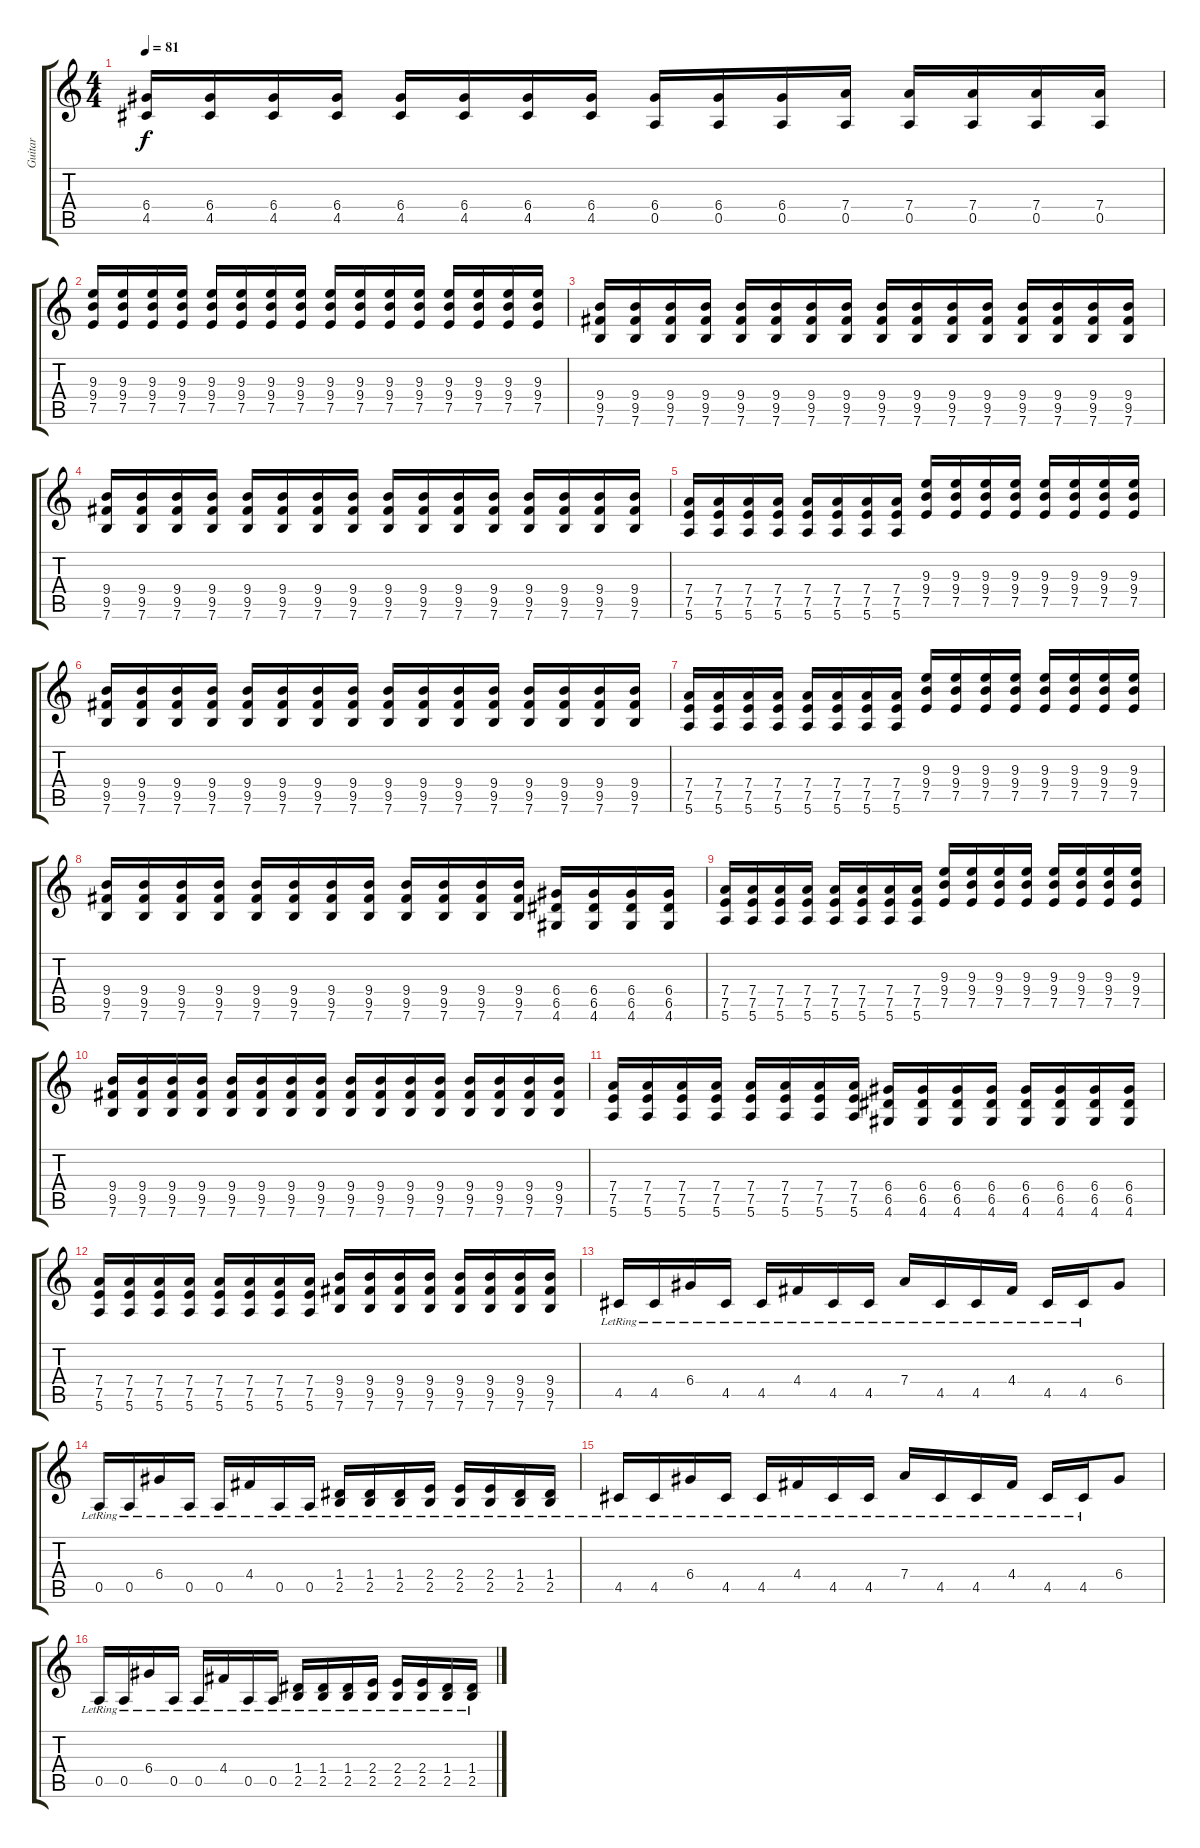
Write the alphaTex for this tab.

\track ("Guitar" "Guitar") {instrument distortionguitar}
\staff {score tabs}
\tuning (E4 B3 G3 D3 A2 E2) {hide}
\ts (4 4)
\tempo 81
\clef g2
\ks c
(6.4 4.5).16{dy f} (6.4 4.5).16 (6.4 4.5).16 (6.4 4.5).16 (6.4 4.5).16 (6.4 4.5).16 (6.4 4.5).16 (6.4 4.5).16 (6.4 0.5).16 (6.4 0.5).16 (6.4 0.5).16 (7.4 0.5).16 (7.4 0.5).16 (7.4 0.5).16 (7.4 0.5).16 (7.4 0.5).16 |
(9.3 9.4 7.5).16 (9.3 9.4 7.5).16 (9.3 9.4 7.5).16 (9.3 9.4 7.5).16 (9.3 9.4 7.5).16 (9.3 9.4 7.5).16 (9.3 9.4 7.5).16 (9.3 9.4 7.5).16 (9.3 9.4 7.5).16 (9.3 9.4 7.5).16 (9.3 9.4 7.5).16 (9.3 9.4 7.5).16 (9.3 9.4 7.5).16 (9.3 9.4 7.5).16 (9.3 9.4 7.5).16 (9.3 9.4 7.5).16 |
(9.4 9.5 7.6).16 (9.4 9.5 7.6).16 (9.4 9.5 7.6).16 (9.4 9.5 7.6).16 (9.4 9.5 7.6).16 (9.4 9.5 7.6).16 (9.4 9.5 7.6).16 (9.4 9.5 7.6).16 (9.4 9.5 7.6).16 (9.4 9.5 7.6).16 (9.4 9.5 7.6).16 (9.4 9.5 7.6).16 (9.4 9.5 7.6).16 (9.4 9.5 7.6).16 (9.4 9.5 7.6).16 (9.4 9.5 7.6).16 |
(9.4 9.5 7.6).16 (9.4 9.5 7.6).16 (9.4 9.5 7.6).16 (9.4 9.5 7.6).16 (9.4 9.5 7.6).16 (9.4 9.5 7.6).16 (9.4 9.5 7.6).16 (9.4 9.5 7.6).16 (9.4 9.5 7.6).16 (9.4 9.5 7.6).16 (9.4 9.5 7.6).16 (9.4 9.5 7.6).16 (9.4 9.5 7.6).16 (9.4 9.5 7.6).16 (9.4 9.5 7.6).16 (9.4 9.5 7.6).16 |
(7.4 7.5 5.6).16 (7.4 7.5 5.6).16 (7.4 7.5 5.6).16 (7.4 7.5 5.6).16 (7.4 7.5 5.6).16 (7.4 7.5 5.6).16 (7.4 7.5 5.6).16 (7.4 7.5 5.6).16 (9.3 9.4 7.5).16 (9.3 9.4 7.5).16 (9.3 9.4 7.5).16 (9.3 9.4 7.5).16 (9.3 9.4 7.5).16 (9.3 9.4 7.5).16 (9.3 9.4 7.5).16 (9.3 9.4 7.5).16 |
(9.4 9.5 7.6).16 (9.4 9.5 7.6).16 (9.4 9.5 7.6).16 (9.4 9.5 7.6).16 (9.4 9.5 7.6).16 (9.4 9.5 7.6).16 (9.4 9.5 7.6).16 (9.4 9.5 7.6).16 (9.4 9.5 7.6).16 (9.4 9.5 7.6).16 (9.4 9.5 7.6).16 (9.4 9.5 7.6).16 (9.4 9.5 7.6).16 (9.4 9.5 7.6).16 (9.4 9.5 7.6).16 (9.4 9.5 7.6).16 |
(7.4 7.5 5.6).16 (7.4 7.5 5.6).16 (7.4 7.5 5.6).16 (7.4 7.5 5.6).16 (7.4 7.5 5.6).16 (7.4 7.5 5.6).16 (7.4 7.5 5.6).16 (7.4 7.5 5.6).16 (9.3 9.4 7.5).16 (9.3 9.4 7.5).16 (9.3 9.4 7.5).16 (9.3 9.4 7.5).16 (9.3 9.4 7.5).16 (9.3 9.4 7.5).16 (9.3 9.4 7.5).16 (9.3 9.4 7.5).16 |
(9.4 9.5 7.6).16 (9.4 9.5 7.6).16 (9.4 9.5 7.6).16 (9.4 9.5 7.6).16 (9.4 9.5 7.6).16 (9.4 9.5 7.6).16 (9.4 9.5 7.6).16 (9.4 9.5 7.6).16 (9.4 9.5 7.6).16 (9.4 9.5 7.6).16 (9.4 9.5 7.6).16 (9.4 9.5 7.6).16 (6.4 6.5 4.6).16 (6.4 6.5 4.6).16 (6.4 6.5 4.6).16 (6.4 6.5 4.6).16 |
(7.4 7.5 5.6).16 (7.4 7.5 5.6).16 (7.4 7.5 5.6).16 (7.4 7.5 5.6).16 (7.4 7.5 5.6).16 (7.4 7.5 5.6).16 (7.4 7.5 5.6).16 (7.4 7.5 5.6).16 (9.3 9.4 7.5).16 (9.3 9.4 7.5).16 (9.3 9.4 7.5).16 (9.3 9.4 7.5).16 (9.3 9.4 7.5).16 (9.3 9.4 7.5).16 (9.3 9.4 7.5).16 (9.3 9.4 7.5).16 |
(9.4 9.5 7.6).16 (9.4 9.5 7.6).16 (9.4 9.5 7.6).16 (9.4 9.5 7.6).16 (9.4 9.5 7.6).16 (9.4 9.5 7.6).16 (9.4 9.5 7.6).16 (9.4 9.5 7.6).16 (9.4 9.5 7.6).16 (9.4 9.5 7.6).16 (9.4 9.5 7.6).16 (9.4 9.5 7.6).16 (9.4 9.5 7.6).16 (9.4 9.5 7.6).16 (9.4 9.5 7.6).16 (9.4 9.5 7.6).16 |
(7.4 7.5 5.6).16 (7.4 7.5 5.6).16 (7.4 7.5 5.6).16 (7.4 7.5 5.6).16 (7.4 7.5 5.6).16 (7.4 7.5 5.6).16 (7.4 7.5 5.6).16 (7.4 7.5 5.6).16 (6.4 6.5 4.6).16 (6.4 6.5 4.6).16 (6.4 6.5 4.6).16 (6.4 6.5 4.6).16 (6.4 6.5 4.6).16 (6.4 6.5 4.6).16 (6.4 6.5 4.6).16 (6.4 6.5 4.6).16 |
(7.4 7.5 5.6).16 (7.4 7.5 5.6).16 (7.4 7.5 5.6).16 (7.4 7.5 5.6).16 (7.4 7.5 5.6).16 (7.4 7.5 5.6).16 (7.4 7.5 5.6).16 (7.4 7.5 5.6).16 (9.4 9.5 7.6).16 (9.4 9.5 7.6).16 (9.4 9.5 7.6).16 (9.4 9.5 7.6).16 (9.4 9.5 7.6).16 (9.4 9.5 7.6).16 (9.4 9.5 7.6).16 (9.4 9.5 7.6).16 |
4.5{lr}.16 4.5{lr}.16 6.4{lr}.16 4.5{lr}.16 4.5{lr}.16 4.4{lr}.16 4.5{lr}.16 4.5{lr}.16 7.4{lr}.16 4.5{lr}.16 4.5{lr}.16 4.4{lr}.16 4.5{lr}.16 4.5{lr}.16 6.4.8 |
0.5{lr}.16 0.5{lr}.16 6.4{lr}.16 0.5{lr}.16 0.5{lr}.16 4.4{lr}.16 0.5{lr}.16 0.5{lr}.16 (1.4{lr} 2.5{lr}).16 (1.4{lr} 2.5{lr}).16 (1.4{lr} 2.5{lr}).16 (2.4{lr} 2.5{lr}).16 (2.4{lr} 2.5{lr}).16 (2.4{lr} 2.5{lr}).16 (1.4{lr} 2.5{lr}).16 (1.4{lr} 2.5).16 |
4.5{lr}.16 4.5{lr}.16 6.4{lr}.16 4.5{lr}.16 4.5{lr}.16 4.4{lr}.16 4.5{lr}.16 4.5{lr}.16 7.4{lr}.16 4.5{lr}.16 4.5{lr}.16 4.4{lr}.16 4.5{lr}.16 4.5{lr}.16 6.4.8 |
0.5{lr}.16 0.5{lr}.16 6.4{lr}.16 0.5{lr}.16 0.5{lr}.16 4.4{lr}.16 0.5{lr}.16 0.5{lr}.16 (1.4{lr} 2.5{lr}).16 (1.4{lr} 2.5{lr}).16 (1.4{lr} 2.5{lr}).16 (2.4{lr} 2.5{lr}).16 (2.4{lr} 2.5{lr}).16 (2.4{lr} 2.5{lr}).16 (1.4{lr} 2.5{lr}).16 (1.4{lr} 2.5).16
